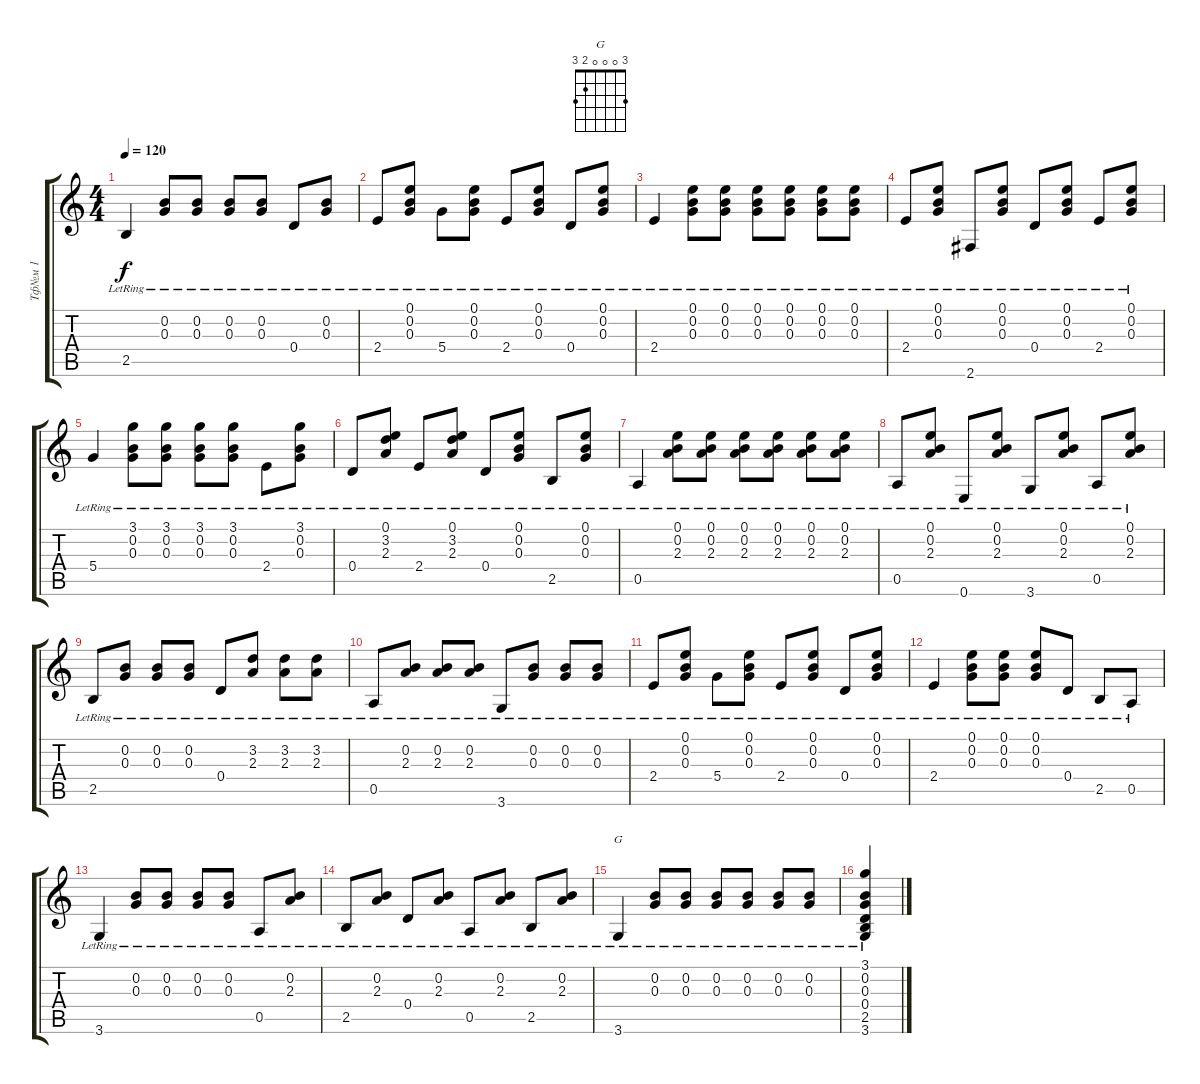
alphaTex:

\track ("Тф№м 1" "Тф№м 1") {instrument acousticguitarnylon}
\staff {score tabs}
\tuning (E4 B3 G3 D3 A2 E2) {hide}
\chord ("G" 3 0 0 0 2 3)
\ts (4 4)
\tempo 120
\clef g2
\ks c
2.5{lr}.4{dy f} (0.2{lr} 0.3{lr}).8 (0.2{lr} 0.3{lr}).8 (0.2{lr} 0.3{lr}).8 (0.2{lr} 0.3{lr}).8 0.4{lr}.8 (0.2{lr} 0.3{lr}).8 |
2.4{lr}.8 (0.1{lr} 0.2{lr} 0.3{lr}).8 5.4{lr}.8 (0.1{lr} 0.2{lr} 0.3{lr}).8 2.4{lr}.8 (0.1{lr} 0.2{lr} 0.3{lr}).8 0.4{lr}.8 (0.1{lr} 0.2{lr} 0.3{lr}).8 |
2.4{lr}.4 (0.1{lr} 0.2{lr} 0.3{lr}).8 (0.1{lr} 0.2{lr} 0.3{lr}).8 (0.1{lr} 0.2{lr} 0.3{lr}).8 (0.1{lr} 0.2{lr} 0.3{lr}).8 (0.1{lr} 0.2{lr} 0.3{lr}).8 (0.1{lr} 0.2{lr} 0.3{lr}).8 |
2.4{lr}.8 (0.1{lr} 0.2{lr} 0.3{lr}).8 2.6{lr}.8 (0.1{lr} 0.2{lr} 0.3{lr}).8 0.4{lr}.8 (0.1{lr} 0.2{lr} 0.3{lr}).8 2.4{lr}.8 (0.1{lr} 0.2{lr} 0.3{lr}).8 |
5.4{lr}.4 (3.1{lr} 0.2{lr} 0.3{lr}).8 (3.1{lr} 0.2{lr} 0.3{lr}).8 (3.1{lr} 0.2{lr} 0.3{lr}).8 (3.1{lr} 0.2{lr} 0.3{lr}).8 2.4{lr}.8 (3.1{lr} 0.2{lr} 0.3{lr}).8 |
0.4{lr}.8 (0.1{lr} 3.2{lr} 2.3{lr}).8 2.4{lr}.8 (0.1{lr} 3.2{lr} 2.3{lr}).8 0.4{lr}.8 (0.1{lr} 0.2{lr} 0.3{lr}).8 2.5{lr}.8 (0.1{lr} 0.2{lr} 0.3{lr}).8 |
0.5{lr}.4 (0.1{lr} 0.2{lr} 2.3{lr}).8 (0.1{lr} 0.2{lr} 2.3{lr}).8 (0.1{lr} 0.2{lr} 2.3{lr}).8 (0.1{lr} 0.2{lr} 2.3{lr}).8 (0.1{lr} 0.2{lr} 2.3{lr}).8 (0.1{lr} 0.2{lr} 2.3{lr}).8 |
0.5{lr}.8 (0.1{lr} 0.2{lr} 2.3{lr}).8 0.6{lr}.8 (0.1{lr} 0.2{lr} 2.3{lr}).8 3.6{lr}.8 (0.1{lr} 0.2{lr} 2.3{lr}).8 0.5{lr}.8 (0.1{lr} 0.2{lr} 2.3{lr}).8 |
2.5{lr}.8 (0.2{lr} 0.3{lr}).8 (0.2{lr} 0.3{lr}).8 (0.2{lr} 0.3{lr}).8 0.4{lr}.8 (3.2{lr} 2.3{lr}).8 (3.2{lr} 2.3{lr}).8 (3.2{lr} 2.3{lr}).8 |
0.5{lr}.8 (0.2{lr} 2.3{lr}).8 (0.2{lr} 2.3{lr}).8 (0.2{lr} 2.3{lr}).8 3.6{lr}.8 (0.2{lr} 0.3{lr}).8 (0.2{lr} 0.3{lr}).8 (0.2{lr} 0.3{lr}).8 |
2.4{lr}.8 (0.1{lr} 0.2{lr} 0.3{lr}).8 5.4{lr}.8 (0.1{lr} 0.2{lr} 0.3{lr}).8 2.4{lr}.8 (0.1{lr} 0.2{lr} 0.3{lr}).8 0.4{lr}.8 (0.1{lr} 0.2{lr} 0.3{lr}).8 |
2.4{lr}.4 (0.1{lr} 0.2{lr} 0.3{lr}).8 (0.1{lr} 0.2{lr} 0.3{lr}).8 (0.1{lr} 0.2{lr} 0.3{lr}).8 0.4{lr}.8 2.5{lr}.8 0.5{lr}.8 |
3.6{lr}.4 (0.2{lr} 0.3{lr}).8 (0.2{lr} 0.3{lr}).8 (0.2{lr} 0.3{lr}).8 (0.2{lr} 0.3{lr}).8 0.5{lr}.8 (0.2{lr} 2.3{lr}).8 |
2.5{lr}.8 (0.2{lr} 2.3{lr}).8 0.4{lr}.8 (0.2{lr} 2.3{lr}).8 0.5{lr}.8 (0.2{lr} 2.3{lr}).8 2.5{lr}.8 (0.2{lr} 2.3{lr}).8 |
3.6{lr}.4{ch "G"} (0.2{lr} 0.3{lr}).8 (0.2{lr} 0.3{lr}).8 (0.2{lr} 0.3{lr}).8 (0.2{lr} 0.3{lr}).8 (0.2{lr} 0.3{lr}).8 (0.2{lr} 0.3{lr}).8 |
(3.1{lr} 0.2{lr} 0.3{lr} 0.4{lr} 2.5{lr} 3.6{lr}).4
